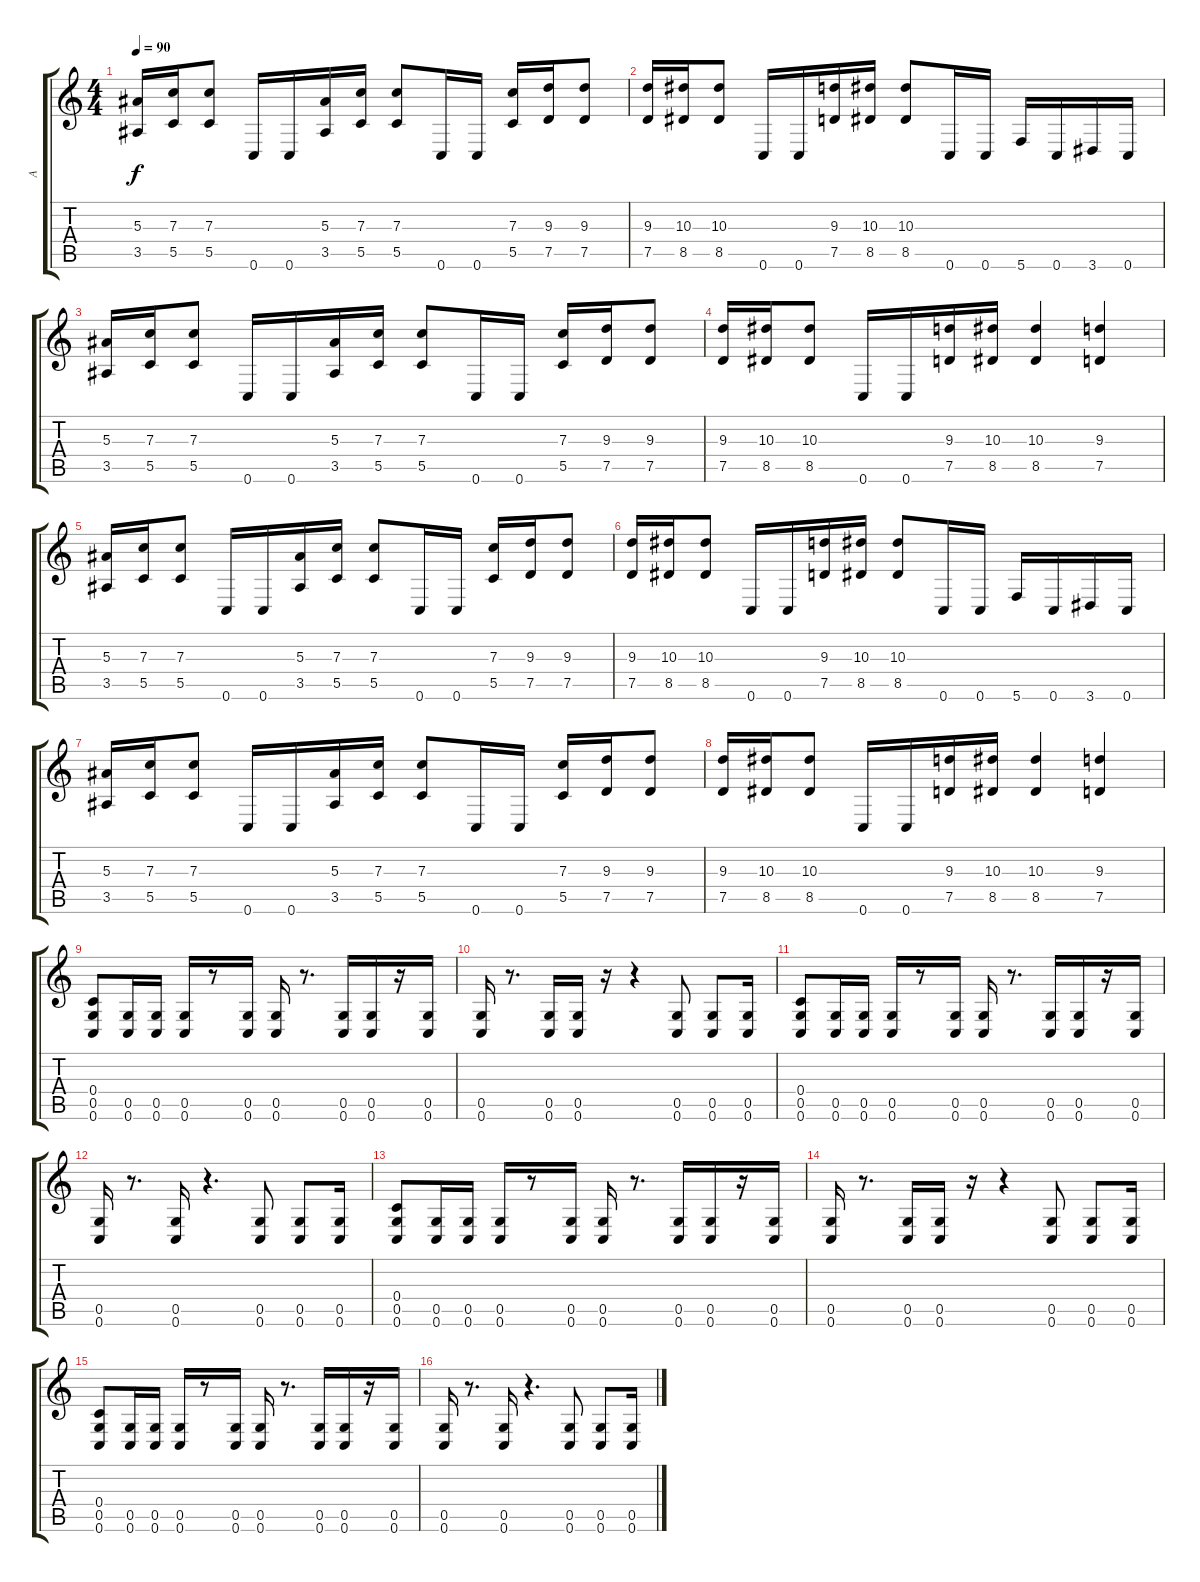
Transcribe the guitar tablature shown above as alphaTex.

\track ("A" "A") {instrument distortionguitar}
\staff {score tabs}
\tuning (D4 A3 F3 C3 G2 C2) {hide}
\ts (4 4)
\tempo 90
\clef g2
\ks c
(5.3 3.5).16{dy f} (7.3 5.5).16 (7.3 5.5).8 0.6.16 0.6.16 (5.3 3.5).16 (7.3 5.5).16 (7.3 5.5).8 0.6.16 0.6.16 (7.3 5.5).16 (9.3 7.5).16 (9.3 7.5).8 |
(9.3 7.5).16 (10.3 8.5).16 (10.3 8.5).8 0.6.16 0.6.16 (9.3 7.5).16 (10.3 8.5).16 (10.3 8.5).8 0.6.16 0.6.16 5.6.16 0.6.16 3.6.16 0.6.16 |
(5.3 3.5).16 (7.3 5.5).16 (7.3 5.5).8 0.6.16 0.6.16 (5.3 3.5).16 (7.3 5.5).16 (7.3 5.5).8 0.6.16 0.6.16 (7.3 5.5).16 (9.3 7.5).16 (9.3 7.5).8 |
(9.3 7.5).16 (10.3 8.5).16 (10.3 8.5).8 0.6.16 0.6.16 (9.3 7.5).16 (10.3 8.5).16 (10.3 8.5).4 (9.3 7.5).4 |
(5.3 3.5).16 (7.3 5.5).16 (7.3 5.5).8 0.6.16 0.6.16 (5.3 3.5).16 (7.3 5.5).16 (7.3 5.5).8 0.6.16 0.6.16 (7.3 5.5).16 (9.3 7.5).16 (9.3 7.5).8 |
(9.3 7.5).16 (10.3 8.5).16 (10.3 8.5).8 0.6.16 0.6.16 (9.3 7.5).16 (10.3 8.5).16 (10.3 8.5).8 0.6.16 0.6.16 5.6.16 0.6.16 3.6.16 0.6.16 |
(5.3 3.5).16 (7.3 5.5).16 (7.3 5.5).8 0.6.16 0.6.16 (5.3 3.5).16 (7.3 5.5).16 (7.3 5.5).8 0.6.16 0.6.16 (7.3 5.5).16 (9.3 7.5).16 (9.3 7.5).8 |
(9.3 7.5).16 (10.3 8.5).16 (10.3 8.5).8 0.6.16 0.6.16 (9.3 7.5).16 (10.3 8.5).16 (10.3 8.5).4 (9.3 7.5).4 |
(0.4 0.5 0.6).8 (0.5 0.6).16 (0.5 0.6).16 (0.5 0.6).16 r.8 (0.5 0.6).16 (0.5 0.6).16 r.8{d} (0.5 0.6).16 (0.5 0.6).16 r.16 (0.5 0.6).16 |
(0.5 0.6).16 r.8{d} (0.5 0.6).16 (0.5 0.6).16 r.16 r.4 (0.5 0.6).8 (0.5 0.6).8 (0.5 0.6).16 |
(0.4 0.5 0.6).8 (0.5 0.6).16 (0.5 0.6).16 (0.5 0.6).16 r.8 (0.5 0.6).16 (0.5 0.6).16 r.8{d} (0.5 0.6).16 (0.5 0.6).16 r.16 (0.5 0.6).16 |
(0.5 0.6).16 r.8{d} (0.5 0.6).16 r.4{d} (0.5 0.6).8 (0.5 0.6).8 (0.5 0.6).16 |
(0.4 0.5 0.6).8 (0.5 0.6).16 (0.5 0.6).16 (0.5 0.6).16 r.8 (0.5 0.6).16 (0.5 0.6).16 r.8{d} (0.5 0.6).16 (0.5 0.6).16 r.16 (0.5 0.6).16 |
(0.5 0.6).16 r.8{d} (0.5 0.6).16 (0.5 0.6).16 r.16 r.4 (0.5 0.6).8 (0.5 0.6).8 (0.5 0.6).16 |
(0.4 0.5 0.6).8 (0.5 0.6).16 (0.5 0.6).16 (0.5 0.6).16 r.8 (0.5 0.6).16 (0.5 0.6).16 r.8{d} (0.5 0.6).16 (0.5 0.6).16 r.16 (0.5 0.6).16 |
(0.5 0.6).16 r.8{d} (0.5 0.6).16 r.4{d} (0.5 0.6).8 (0.5 0.6).8 (0.5 0.6).16
